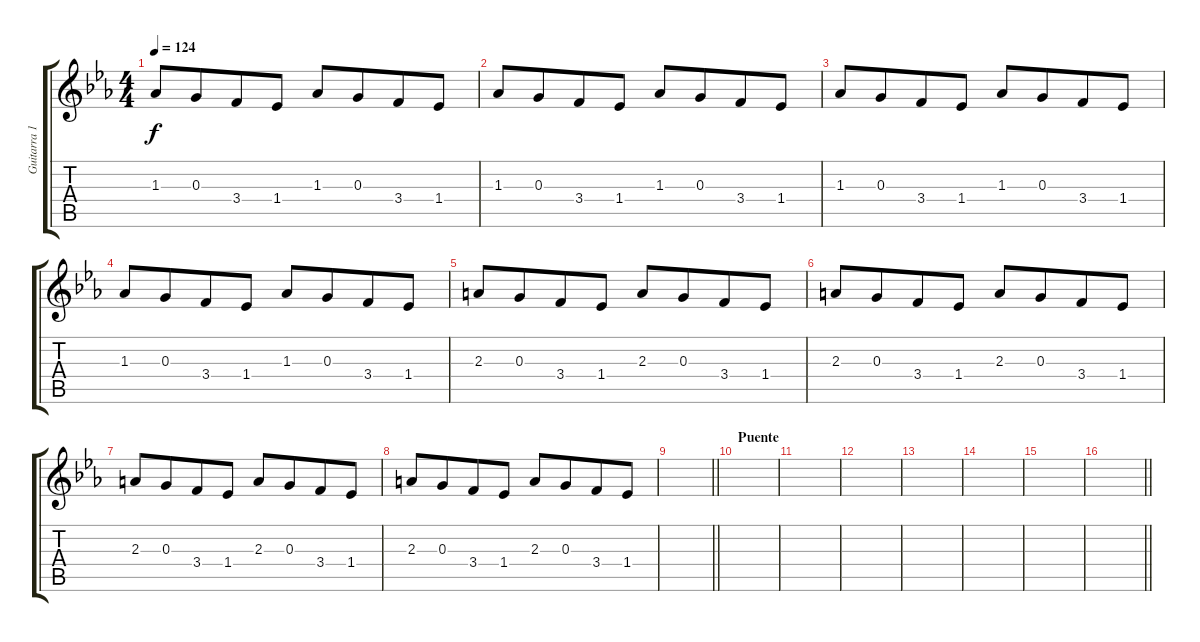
\track ("Guitarra 1" "Guitarra 1") {instrument overdrivenguitar}
\staff {score tabs}
\tuning (Eb4 C4 G3 D3 A2 E2) {hide}
\ts (4 4)
\tempo 124
\clef g2
\ks eb
1.3.8{dy f} 0.3.8{beam merge} 3.4.8 1.4.8 1.3.8 0.3.8{beam merge} 3.4.8 1.4.8 |
1.3.8 0.3.8{beam merge} 3.4.8 1.4.8 1.3.8 0.3.8{beam merge} 3.4.8 1.4.8 |
1.3.8 0.3.8{beam merge} 3.4.8 1.4.8 1.3.8 0.3.8{beam merge} 3.4.8 1.4.8 |
1.3.8 0.3.8{beam merge} 3.4.8 1.4.8 1.3.8 0.3.8{beam merge} 3.4.8 1.4.8 |
2.3.8 0.3.8{beam merge} 3.4.8 1.4.8 2.3.8 0.3.8{beam merge} 3.4.8 1.4.8 |
2.3.8 0.3.8{beam merge} 3.4.8 1.4.8 2.3.8 0.3.8{beam merge} 3.4.8 1.4.8 |
2.3.8 0.3.8{beam merge} 3.4.8 1.4.8 2.3.8 0.3.8{beam merge} 3.4.8 1.4.8 |
2.3.8 0.3.8{beam merge} 3.4.8 1.4.8 2.3.8 0.3.8{beam merge} 3.4.8 1.4.8 |
\barLineRight lightlight
|
\section ("" "Puente")
|
|
|
|
|
|
\barLineRight lightlight
